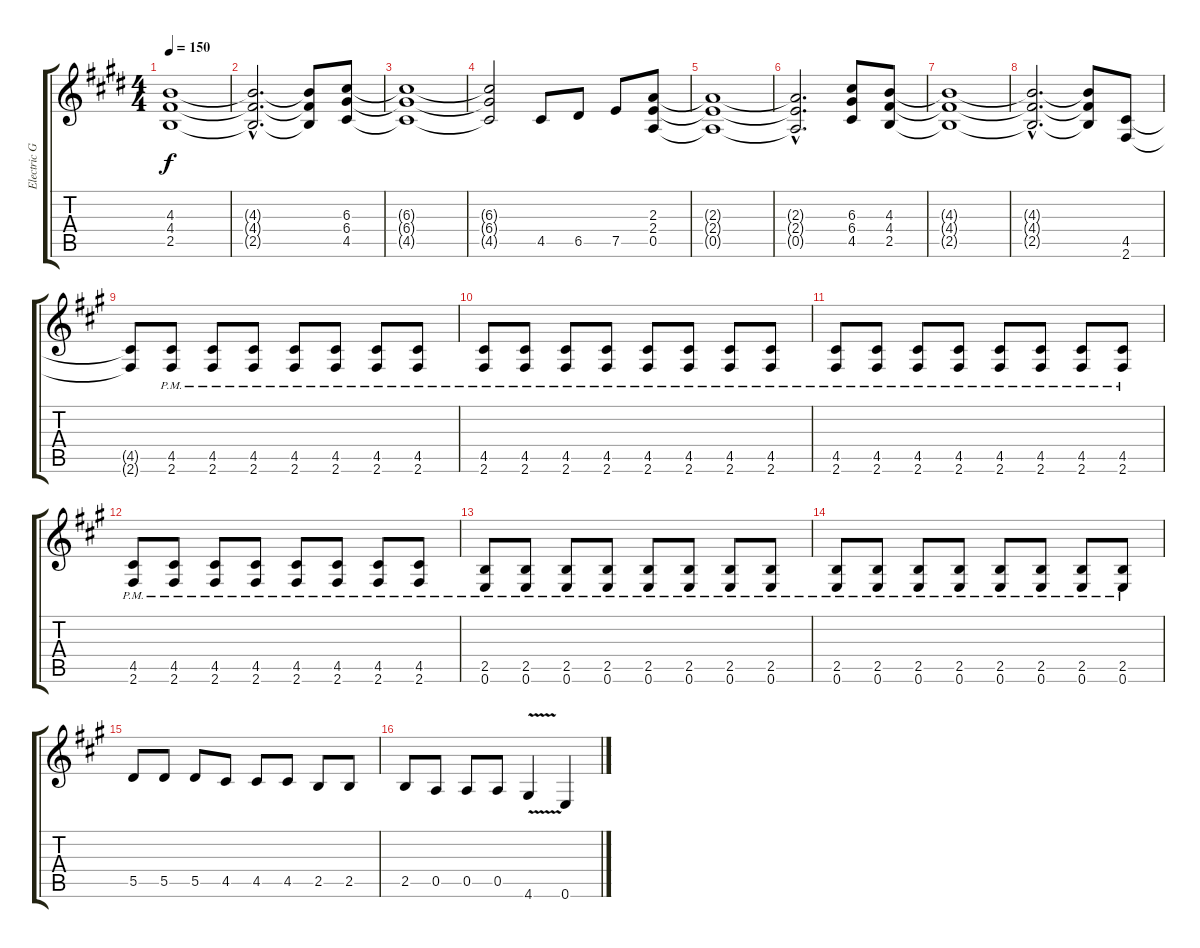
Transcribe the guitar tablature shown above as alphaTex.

\track ("Electric Guitar 1" "Electric G") {instrument distortionguitar}
\staff {score tabs}
\tuning (E4 B3 G3 D3 A2 E2) {hide}
\ts (4 4)
\tempo 150
\clef g2
\ks c#minor
(4.3 4.4 2.5).1{dy f instrument distortionguitar} |
(4.3{hac t} 4.4{hac t} 2.5{hac t}).2{d} (4.3{t} 4.4{t} 2.5{t}).8 (6.3 6.4 4.5).8 |
(6.3{t} 6.4{t} 4.5{t}).1 |
(6.3{t} 6.4{t} 4.5{t}).2 4.5.8 6.5.8 7.5.8 (2.3 2.4 0.5).8 |
(2.3{t} 2.4{t} 0.5{t}).1 |
(2.3{hac t} 2.4{hac t} 0.5{hac t}).2{d} (6.3 6.4 4.5).8 (4.3 4.4 2.5).8 |
(4.3{t} 4.4{t} 2.5{t}).1 |
(4.3{hac t} 4.4{hac t} 2.5{hac t}).2{d} (4.3{t} 4.4{t} 2.5{t}).8 (4.5 2.6).8 |
\ks f#minor
(4.5{t} 2.6{t}).8 (4.5{pm} 2.6{pm}).8 (4.5{pm} 2.6{pm}).8 (4.5{pm} 2.6{pm}).8 (4.5{pm} 2.6{pm}).8 (4.5{pm} 2.6{pm}).8 (4.5{pm} 2.6{pm}).8 (4.5{pm} 2.6{pm}).8 |
(4.5{pm} 2.6{pm}).8 (4.5{pm} 2.6{pm}).8 (4.5{pm} 2.6{pm}).8 (4.5{pm} 2.6{pm}).8 (4.5{pm} 2.6{pm}).8 (4.5{pm} 2.6{pm}).8 (4.5{pm} 2.6{pm}).8 (4.5{pm} 2.6{pm}).8 |
(4.5{pm} 2.6{pm}).8 (4.5{pm} 2.6{pm}).8 (4.5{pm} 2.6{pm}).8 (4.5{pm} 2.6{pm}).8 (4.5{pm} 2.6{pm}).8 (4.5{pm} 2.6{pm}).8 (4.5{pm} 2.6{pm}).8 (4.5{pm} 2.6{pm}).8 |
(4.5{pm} 2.6{pm}).8 (4.5{pm} 2.6{pm}).8 (4.5{pm} 2.6{pm}).8 (4.5{pm} 2.6{pm}).8 (4.5{pm} 2.6{pm}).8 (4.5{pm} 2.6{pm}).8 (4.5{pm} 2.6{pm}).8 (4.5{pm} 2.6{pm}).8 |
(2.5{pm} 0.6{pm}).8 (2.5{pm} 0.6{pm}).8 (2.5{pm} 0.6{pm}).8 (2.5{pm} 0.6{pm}).8 (2.5{pm} 0.6{pm}).8 (2.5{pm} 0.6{pm}).8 (2.5{pm} 0.6{pm}).8 (2.5{pm} 0.6{pm}).8 |
(2.5{pm} 0.6{pm}).8 (2.5{pm} 0.6{pm}).8 (2.5{pm} 0.6{pm}).8 (2.5{pm} 0.6{pm}).8 (2.5{pm} 0.6{pm}).8 (2.5{pm} 0.6{pm}).8 (2.5{pm} 0.6{pm}).8 (2.5{pm} 0.6{pm}).8 |
5.5.8 5.5.8 5.5.8 4.5.8 4.5.8 4.5.8 2.5.8 2.5.8 |
2.5.8 0.5.8 0.5.8 0.5.8 4.6{v}.4 0.6.4
